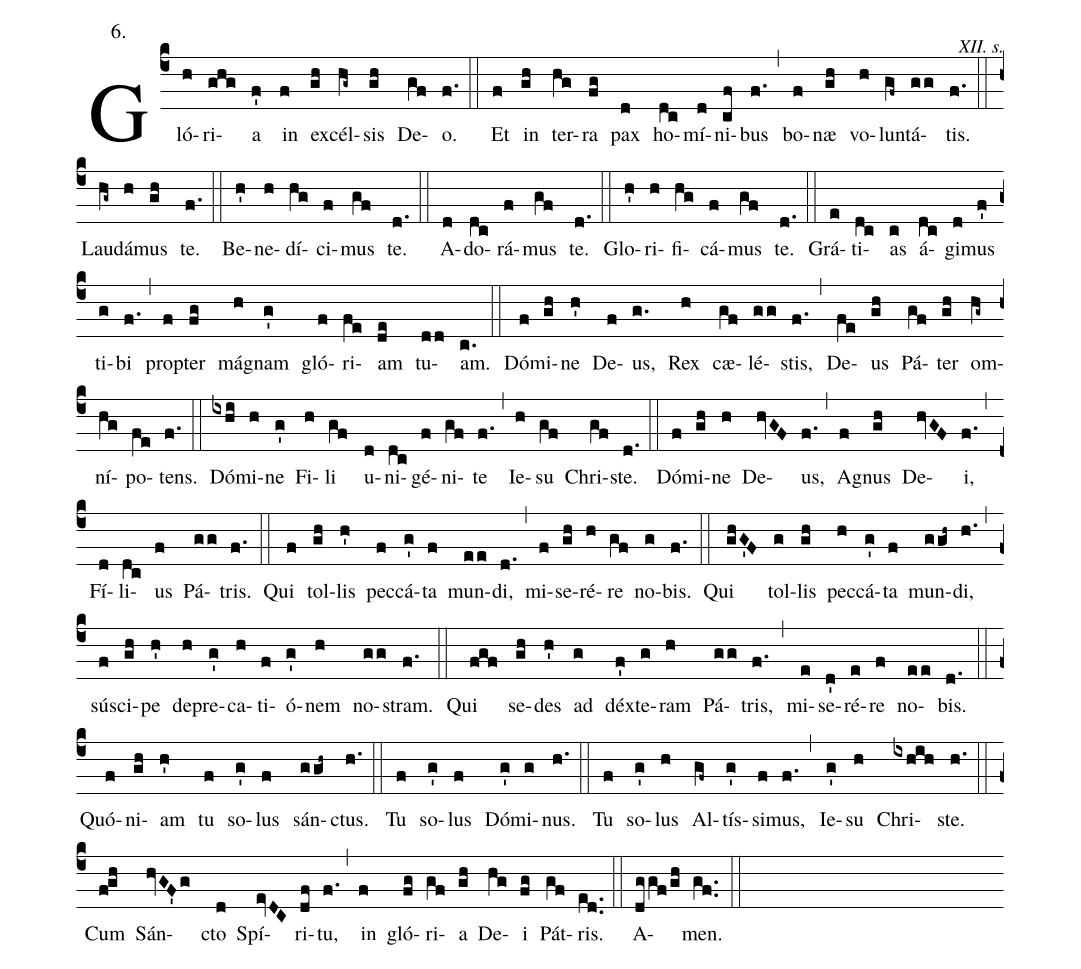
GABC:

annotation:6.;
commentary:XII. s.;
%%
(c4) Gló(h)ri(ghg)a(f') in(f) ex(gh)cél(hg~)sis(gh) De(gf)o.(f.) (::)
Et(f) in(gh) ter(hg)ra(fg) pax(d) ho(dc)mí(d)ni(cf)bus(f.) (,)
bo(f)næ(gh) vo(h)lun(gf~)tá(gg)tis.(f.) (::)
Lau(hg~)dá(h)mus(gh) te.(f.) (::)
Be(h')ne(h)dí(hg)ci(f)mus(gf) te.(d.) (::)
A(d)do(dc)rá(f)mus(gf) te.(d.) (::)
Glo(h')ri(h)fi(hg)cá(f)mus(gf) te.(d.) (::)
Grá(e)ti(dc)as(c) á(dc)gi(d)mus(f') ti(g)bi(f.) (,)
pro(f)pter(fg) má(h)gnam(g') gló(f)ri(fe)am(de) tu(dd)am.(c.) (::)
Dó(f)mi(gh)ne(h') De(f)us,(g.) Rex(h) cæ(gf)lé(gg)stis,(f.) (,)
De(fe)us(gh) Pá(gf)ter(gh) om(hg~)ní(hg)po(fe)tens.(f.) (::)
Dó(ixhi)mi(h)ne(g') Fi(h)li(gf) u(d)ni(dc)gé(f)ni(gf)te(f.) (,)
Ie(h)su(gf) Chri(gf)ste.(d.) (::)
Dó(f)mi(gh)ne(h) De(hvGF)us,(f.) (,)
A(f)gnus(gh) De(hvGF)i,(f.) (,)
Fí(d)li(dc)us(f) Pá(gg)tris.(f.) (::)
Qui(f) tol(gh)lis(h') pec(f)cá(g')ta(f) mun(ee)di,(d.) (,)
mi(f)se(gh)ré(h)re(gf) no(g)bis.(f.) (::)
Qui(ghG'F) tol(g)lis(gh) pec(h)cá(g')ta(f) mun(ggh~)di,(h.) (,)
sú(f)sci(gh)pe(h') de(h)pre(g')ca(h)ti(f)ó(g')nem(h) no-(gg)stram.(f.) (::)
Qui(fgf) se(gh)des(h') ad(g) déx(f')te(g)ram(h) Pá(gg)tris,(f.) (,)
mi(e)se(d')ré(e)re(f) no(ee)bis.(d.) (::)
Quó(f)ni(gh)am(h') tu(f) so(g')lus(f) sán(ggh~)ctus.(h.) (::)
Tu(f) so(g')lus(f) Dó(g')mi(g)nus.(h.) (::)
Tu(f) so(g')lus(h) Al(gf~)tís(g')si(f)mus,(f.) (,)
Ie(g')su(h) Chri(ixhih)ste.(h.) (::)
Cum(f!gh) Sán(hvGF'g )cto(d) Spí(evDC)ri(df)tu,(f.) (,)
in(f) gló(fg)ri(gf)a(gh) De(hg)i(fg) Pát(gf)ris.(ed..) (::)
A(dggf/gh)men.(gf..) (::)
